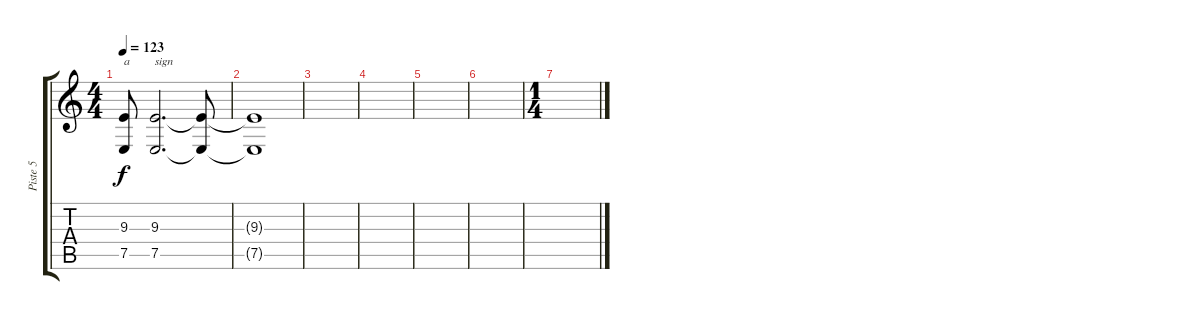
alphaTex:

\track ("Piste 5" "Piste 5") {instrument flute}
\staff {score tabs}
\tuning (E4 B3 G3 D3 A2 E2) {hide}
\ts (4 4)
\tempo 123
\clef g2
\ks c
(9.3 7.5).8{txt "a" dy f} (9.3 7.5).2{d txt "sign"} (9.3{t} 7.5{t}).8 |
(9.3{t} 7.5{t}).1 |
|
|
|
|
\ts (1 4)
